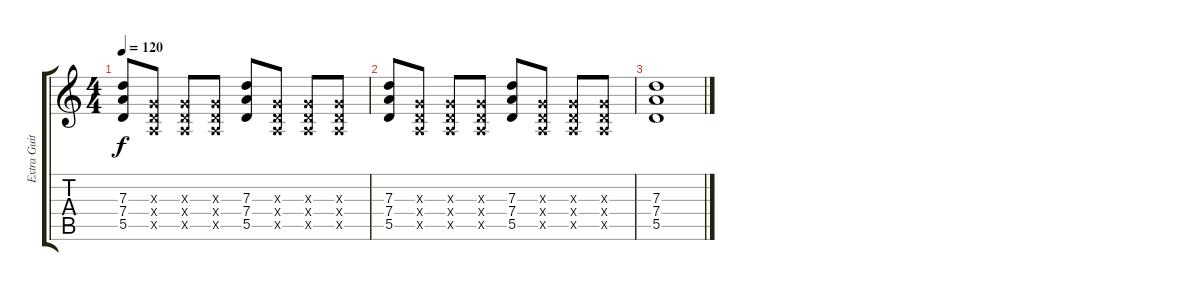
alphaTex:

\track ("Extra Guitar" "Extra Guit") {instrument distortionguitar}
\staff {score tabs}
\tuning (E4 B3 G3 D3 A2 E2) {hide}
\ts (4 4)
\tempo 120
\clef g2
\ks c
(7.3 7.4 5.5).8{dy f} (0.3{x} 0.4{x} 0.5{x}).8 (0.3{x} 0.4{x} 0.5{x}).8 (0.3{x} 0.4{x} 0.5{x}).8 (7.3 7.4 5.5).8 (0.3{x} 0.4{x} 0.5{x}).8 (0.3{x} 0.4{x} 0.5{x}).8 (0.3{x} 0.4{x} 0.5{x}).8 |
(7.3 7.4 5.5).8 (0.3{x} 0.4{x} 0.5{x}).8 (0.3{x} 0.4{x} 0.5{x}).8 (0.3{x} 0.4{x} 0.5{x}).8 (7.3 7.4 5.5).8 (0.3{x} 0.4{x} 0.5{x}).8 (0.3{x} 0.4{x} 0.5{x}).8 (0.3{x} 0.4{x} 0.5{x}).8 |
(7.3 7.4 5.5).1
